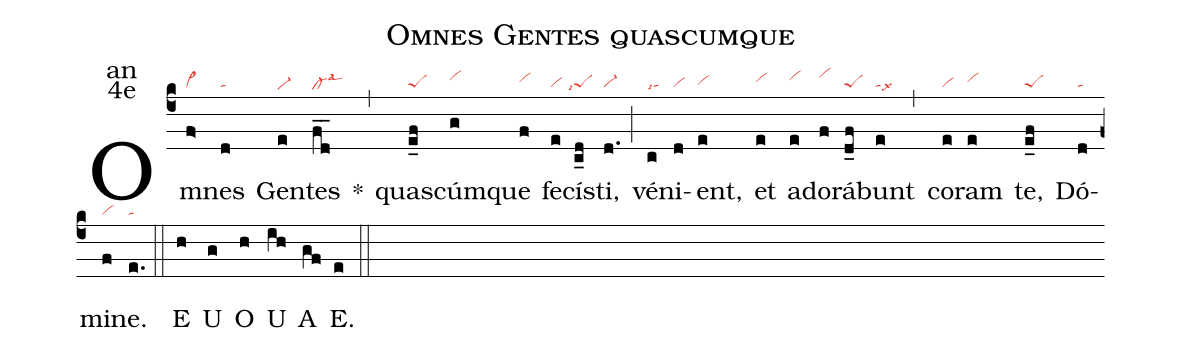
name:Omnes Gentes quascumque;
office-part:an;
mode:4e;
nabc-lines:1;
%%
(c4) Om(f>|vi>)nes(d|ta) Gen(e|vi-he)tes(fd__|cl-helsal3) <sp>*</sp>(,) quas(e_f|peS)cúm(g|vihi)que(f|vihh) fe(e|vi)cís(c_d|``peSlsi7)ti,(d.|vi-) (;) vé(c|talsi7)ni(d|vi)ent,(e|vihg) et(e|vihh) ad(e|vihi)o(f|vihj)rá(d_f|peS)bunt(e|talsx9) (,) co(e|vi)ram(e|vihh) te,(e_f|peS) Dó(d|ta)mi(f|vi)ne.(e.|ta) (::)
<eu>E(h) U(g) O(h) U(ih) A(gf) E.(e) </eu>(::)
